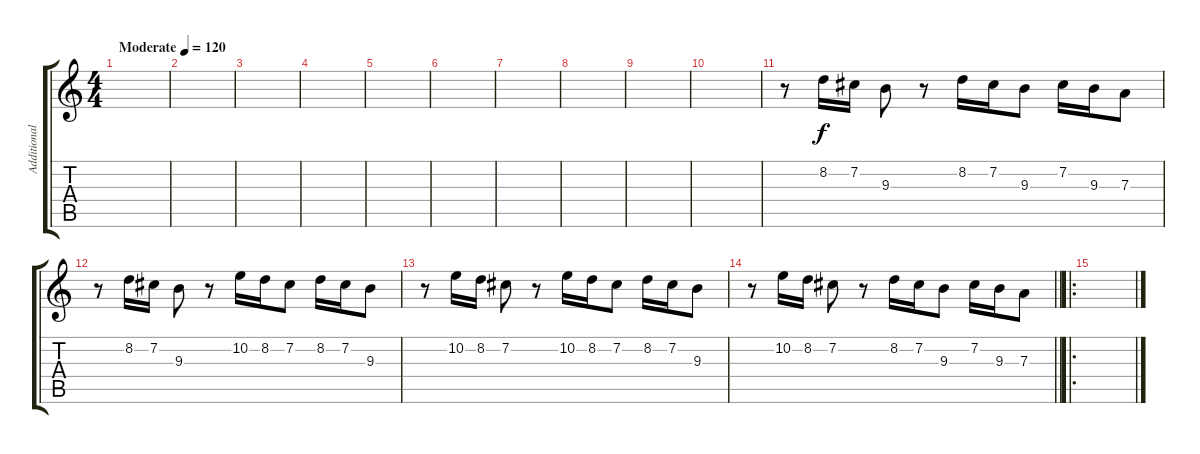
\track ("Additional Guitar" "Additional") {instrument distortionguitar}
\staff {score tabs}
\tuning (B3 Gb3 D3 A2 E2 B1) {hide}
\ts (4 4)
\tempo (120 "Moderate")
\clef g2
\ks c
|
|
|
|
|
|
|
|
|
|
r.8 8.2.16 7.2.16 9.3.8 r.8 8.2.16 7.2.16 9.3.8 7.2.16 9.3.16 7.3.8 |
r.8 8.2.16 7.2.16 9.3.8 r.8 10.2.16 8.2.16 7.2.8 8.2.16 7.2.16 9.3.8 |
r.8 10.2.16 8.2.16 7.2.8 r.8 10.2.16 8.2.16 7.2.8 8.2.16 7.2.16 9.3.8 |
\barLineRight lightlight
r.8 10.2.16 8.2.16 7.2.8 r.8 8.2.16 7.2.16 9.3.8 7.2.16 9.3.16 7.3.8 |
\ro
